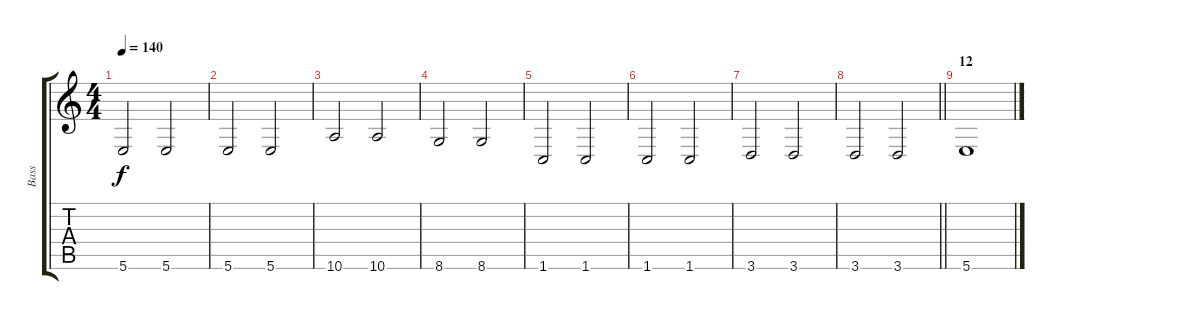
\track ("Bass" "Bass") {instrument electricbassfinger}
\staff {score tabs}
\tuning (Db4 Ab3 E3 B2 Gb2 B1) {hide}
\ts (4 4)
\tempo 140
\clef g2
\ks c
5.6.2{dy f} 5.6.2 |
5.6.2 5.6.2 |
10.6.2 10.6.2 |
8.6.2 8.6.2 |
1.6.2 1.6.2 |
1.6.2 1.6.2 |
3.6.2 3.6.2 |
\barLineRight lightlight
3.6.2 3.6.2 |
\section ("" "12")
5.6.1{volume 0}
